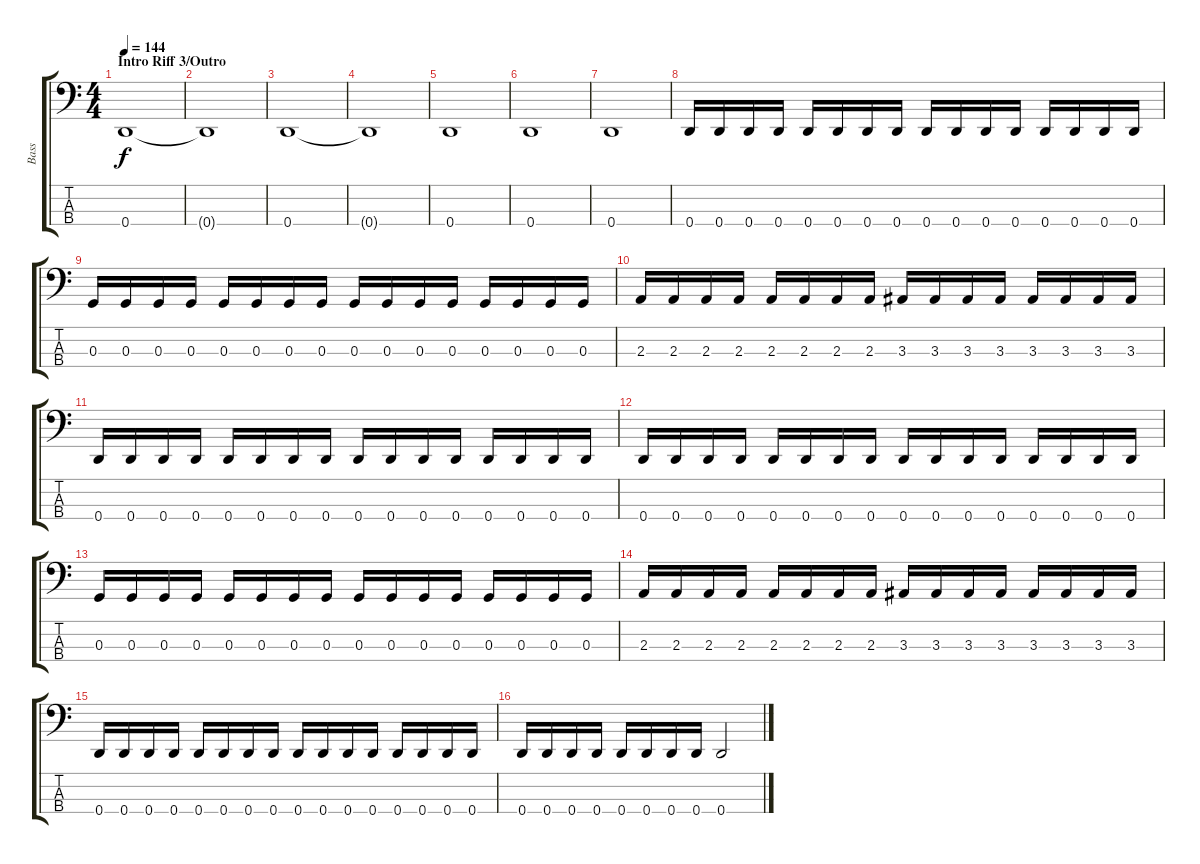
\track ("Bass" "Bass") {instrument electricbassfinger}
\staff {score tabs}
\tuning (F2 C2 G1 D1) {hide}
\ts (4 4)
\section ("" "Intro Riff 3/Outro")
\tempo 144
\clef f4
\ks c
0.4.1{dy f} |
0.4{t}.1 |
0.4.1 |
0.4{t}.1 |
0.4.1 |
0.4.1 |
0.4.1 |
0.4.16 0.4.16 0.4.16 0.4.16 0.4.16 0.4.16 0.4.16 0.4.16 0.4.16 0.4.16 0.4.16 0.4.16 0.4.16 0.4.16 0.4.16 0.4.16 |
0.3.16 0.3.16 0.3.16 0.3.16 0.3.16 0.3.16 0.3.16 0.3.16 0.3.16 0.3.16 0.3.16 0.3.16 0.3.16 0.3.16 0.3.16 0.3.16 |
2.3.16 2.3.16 2.3.16 2.3.16 2.3.16 2.3.16 2.3.16 2.3.16 3.3.16 3.3.16 3.3.16 3.3.16 3.3.16 3.3.16 3.3.16 3.3.16 |
0.4.16 0.4.16 0.4.16 0.4.16 0.4.16 0.4.16 0.4.16 0.4.16 0.4.16 0.4.16 0.4.16 0.4.16 0.4.16 0.4.16 0.4.16 0.4.16 |
0.4.16 0.4.16 0.4.16 0.4.16 0.4.16 0.4.16 0.4.16 0.4.16 0.4.16 0.4.16 0.4.16 0.4.16 0.4.16 0.4.16 0.4.16 0.4.16 |
0.3.16 0.3.16 0.3.16 0.3.16 0.3.16 0.3.16 0.3.16 0.3.16 0.3.16 0.3.16 0.3.16 0.3.16 0.3.16 0.3.16 0.3.16 0.3.16 |
2.3.16 2.3.16 2.3.16 2.3.16 2.3.16 2.3.16 2.3.16 2.3.16 3.3.16 3.3.16 3.3.16 3.3.16 3.3.16 3.3.16 3.3.16 3.3.16 |
0.4.16 0.4.16 0.4.16 0.4.16 0.4.16 0.4.16 0.4.16 0.4.16 0.4.16 0.4.16 0.4.16 0.4.16 0.4.16 0.4.16 0.4.16 0.4.16 |
0.4.16 0.4.16 0.4.16 0.4.16 0.4.16 0.4.16 0.4.16 0.4.16 0.4.2
